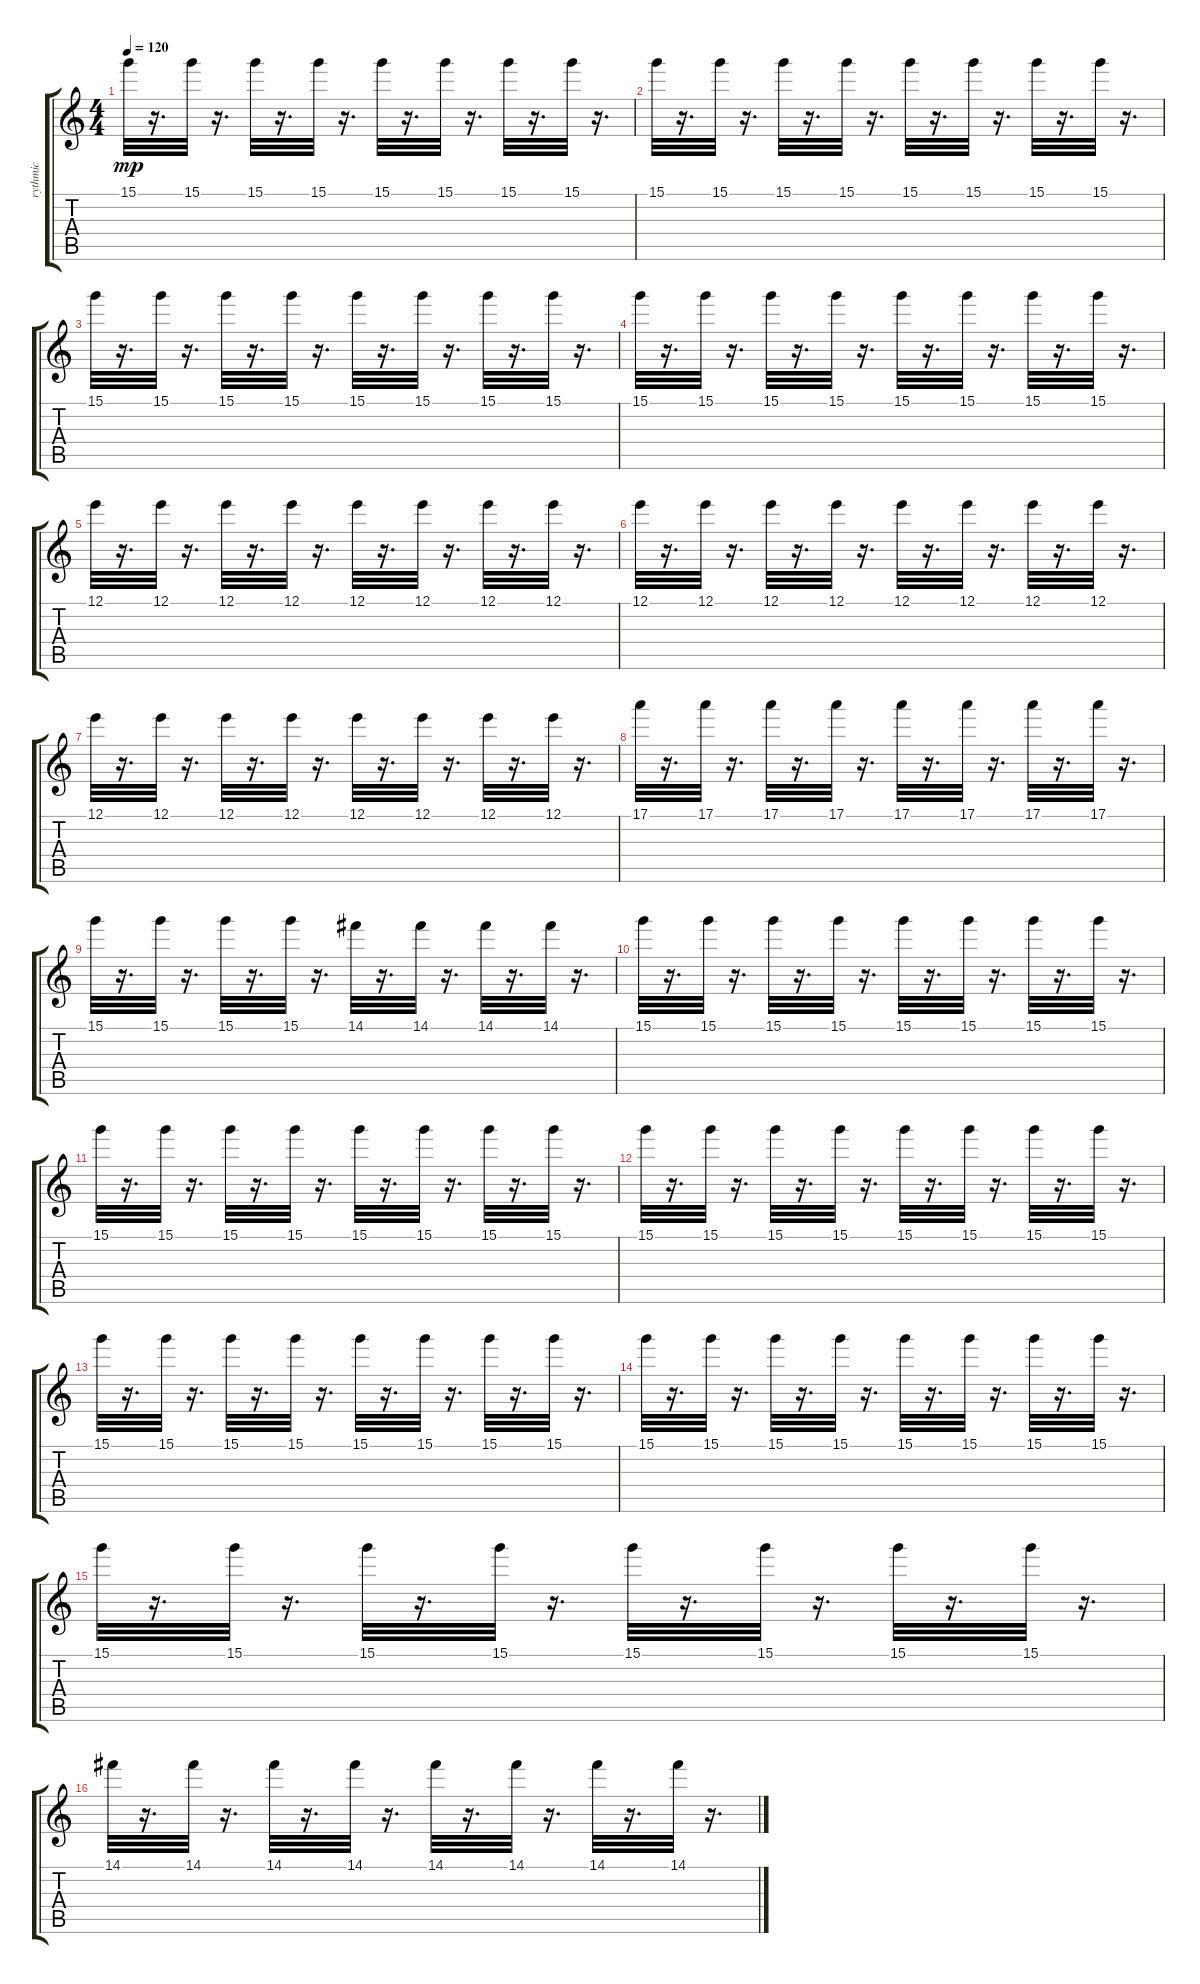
\track ("rythmic" "rythmic") {instrument banjo}
\staff {score tabs}
\tuning (E4 B3 G3 D3 A2 E2) {hide}
\displaytranspose 12
\ts (4 4)
\tempo 120
\clef g2
\ks c
15.1.32{dy mp} r.16{d} 15.1.32 r.16{d} 15.1.32 r.16{d} 15.1.32 r.16{d} 15.1.32 r.16{d} 15.1.32 r.16{d} 15.1.32 r.16{d} 15.1.32 r.16{d} |
15.1.32 r.16{d} 15.1.32 r.16{d} 15.1.32 r.16{d} 15.1.32 r.16{d} 15.1.32 r.16{d} 15.1.32 r.16{d} 15.1.32 r.16{d} 15.1.32 r.16{d} |
15.1.32 r.16{d} 15.1.32 r.16{d} 15.1.32 r.16{d} 15.1.32 r.16{d} 15.1.32 r.16{d} 15.1.32 r.16{d} 15.1.32 r.16{d} 15.1.32 r.16{d} |
15.1.32 r.16{d} 15.1.32 r.16{d} 15.1.32 r.16{d} 15.1.32 r.16{d} 15.1.32 r.16{d} 15.1.32 r.16{d} 15.1.32 r.16{d} 15.1.32 r.16{d} |
12.1.32 r.16{d} 12.1.32 r.16{d} 12.1.32 r.16{d} 12.1.32 r.16{d} 12.1.32 r.16{d} 12.1.32 r.16{d} 12.1.32 r.16{d} 12.1.32 r.16{d} |
12.1.32 r.16{d} 12.1.32 r.16{d} 12.1.32 r.16{d} 12.1.32 r.16{d} 12.1.32 r.16{d} 12.1.32 r.16{d} 12.1.32 r.16{d} 12.1.32 r.16{d} |
12.1.32 r.16{d} 12.1.32 r.16{d} 12.1.32 r.16{d} 12.1.32 r.16{d} 12.1.32 r.16{d} 12.1.32 r.16{d} 12.1.32 r.16{d} 12.1.32 r.16{d} |
17.1.32 r.16{d} 17.1.32 r.16{d} 17.1.32 r.16{d} 17.1.32 r.16{d} 17.1.32 r.16{d} 17.1.32 r.16{d} 17.1.32 r.16{d} 17.1.32 r.16{d} |
15.1.32 r.16{d} 15.1.32 r.16{d} 15.1.32 r.16{d} 15.1.32 r.16{d} 14.1.32 r.16{d} 14.1.32 r.16{d} 14.1.32 r.16{d} 14.1.32 r.16{d} |
15.1.32 r.16{d} 15.1.32 r.16{d} 15.1.32 r.16{d} 15.1.32 r.16{d} 15.1.32 r.16{d} 15.1.32 r.16{d} 15.1.32 r.16{d} 15.1.32 r.16{d} |
15.1.32 r.16{d} 15.1.32 r.16{d} 15.1.32 r.16{d} 15.1.32 r.16{d} 15.1.32 r.16{d} 15.1.32 r.16{d} 15.1.32 r.16{d} 15.1.32 r.16{d} |
15.1.32 r.16{d} 15.1.32 r.16{d} 15.1.32 r.16{d} 15.1.32 r.16{d} 15.1.32 r.16{d} 15.1.32 r.16{d} 15.1.32 r.16{d} 15.1.32 r.16{d} |
15.1.32 r.16{d} 15.1.32 r.16{d} 15.1.32 r.16{d} 15.1.32 r.16{d} 15.1.32 r.16{d} 15.1.32 r.16{d} 15.1.32 r.16{d} 15.1.32 r.16{d} |
15.1.32 r.16{d} 15.1.32 r.16{d} 15.1.32 r.16{d} 15.1.32 r.16{d} 15.1.32 r.16{d} 15.1.32 r.16{d} 15.1.32 r.16{d} 15.1.32 r.16{d} |
15.1.32 r.16{d} 15.1.32 r.16{d} 15.1.32 r.16{d} 15.1.32 r.16{d} 15.1.32 r.16{d} 15.1.32 r.16{d} 15.1.32 r.16{d} 15.1.32 r.16{d} |
14.1.32 r.16{d} 14.1.32 r.16{d} 14.1.32 r.16{d} 14.1.32 r.16{d} 14.1.32 r.16{d} 14.1.32 r.16{d} 14.1.32 r.16{d} 14.1.32 r.16{d}
